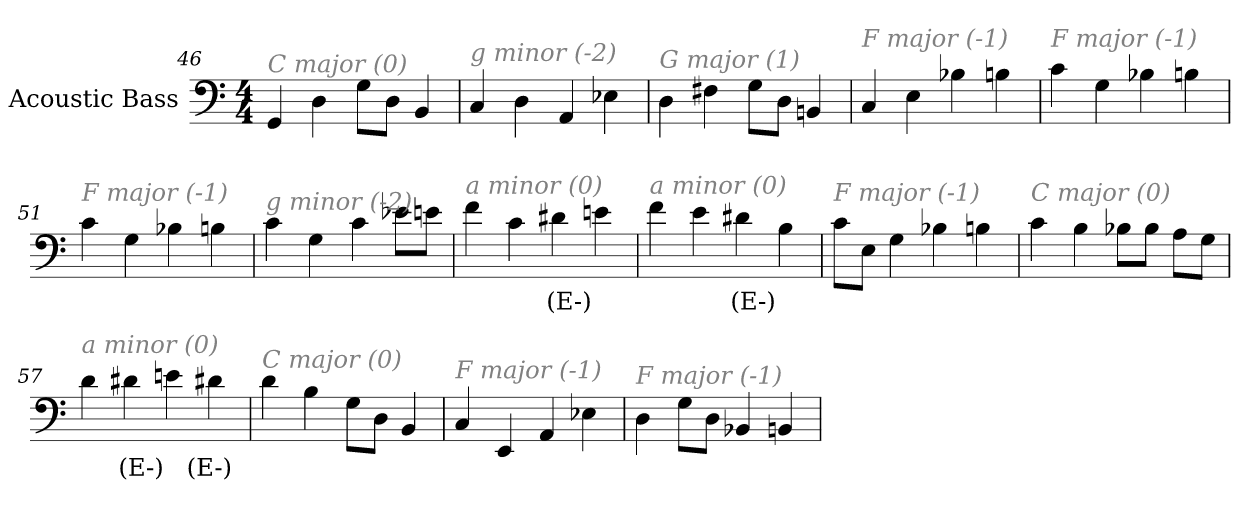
**kern	**text
*part1	*part1
*staff1	*staff1
*I"Acoustic Bass	*
*clefF4	*
*ITrd7c12	*
*k[]	*
*C:	*
*M4/4	*
=46	=46
!LO:TX:i:color=#808080:t=C major (0)	!
4GGG	.
4DD	.
8GGL	.
8DDJ	.
4BBB	.
=47	=47
!LO:TX:i:color=#808080:t=g minor (-2)	!
4CC	.
4DD	.
4AAA	.
4EE-X	.
=48	=48
!LO:TX:i:color=#808080:t=G major (1)	!
4DD	.
4FF#X	.
8GGL	.
8DDJ	.
4BBBn	.
=49	=49
!LO:TX:i:color=#808080:t=F major (-1)	!
4CC	.
4EE	.
4BB-X	.
4BBn	.
=50	=50
!LO:TX:i:color=#808080:t=F major (-1)	!
4C	.
4GG	.
4BB-X	.
4BBn	.
=51	=51
!LO:TX:i:color=#808080:t=F major (-1)	!
4C	.
4GG	.
4BB-X	.
4BBn	.
=52	=52
!LO:TX:i:color=#808080:t=g minor (-2)	!
4C	.
4GG	.
4C	.
8E-XL	.
8EnJ	.
=53	=53
!LO:TX:i:color=#808080:t=a minor (0)	!
4F	.
4C	.
4D#Xi	(E-)
4En	.
=54	=54
!LO:TX:i:color=#808080:t=a minor (0)	!
4F	.
4E	.
4D#Xi	(E-)
4BB	.
=55	=55
!LO:TX:i:color=#808080:t=F major (-1)	!
8CL	.
8EEJ	.
4GG	.
4BB-X	.
4BBn	.
=56	=56
!LO:TX:i:color=#808080:t=C major (0)	!
4C	.
4BB	.
8BB-XL	.
8BB-J	.
8AAL	.
8GGJ	.
=57	=57
!LO:TX:i:color=#808080:t=a minor (0)	!
4D	.
4D#Xi	(E-)
4En	.
4D#Xi	(E-)
=58	=58
!LO:TX:i:color=#808080:t=C major (0)	!
4D	.
4BB	.
8GGL	.
8DDJ	.
4BBB	.
=59	=59
!LO:TX:i:color=#808080:t=F major (-1)	!
4CC	.
4EEE	.
4AAA	.
4EE-X	.
=60	=60
!LO:TX:i:color=#808080:t=F major (-1)	!
4DD	.
8GGL	.
8DDJ	.
4BBB-X	.
4BBBn	.
=	=
*-	*-
